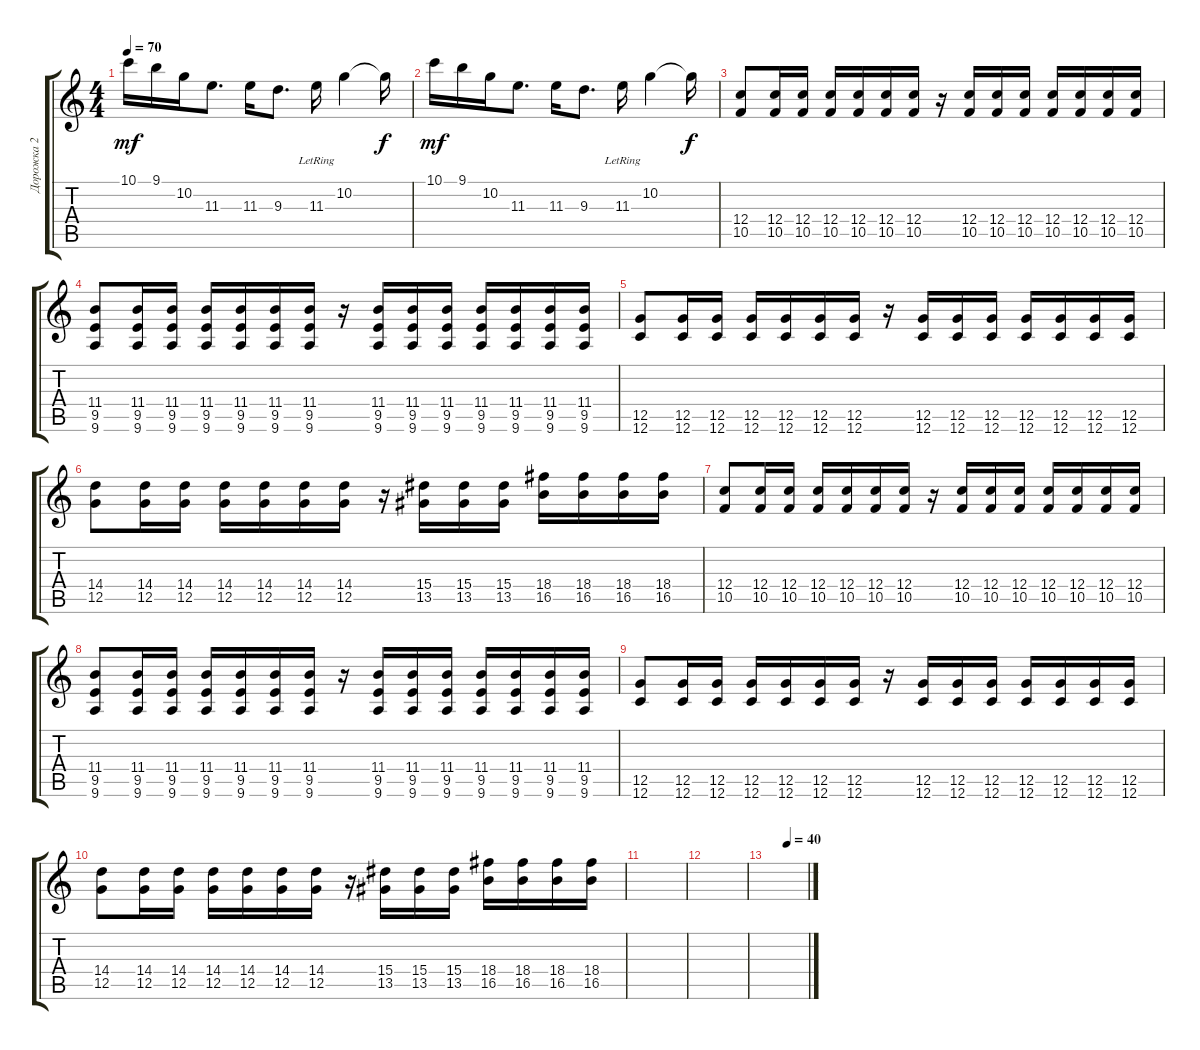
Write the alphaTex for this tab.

\track ("Дорожка 2" "Дорожка 2") {instrument distortionguitar}
\staff {score tabs}
\tuning (D4 A3 F3 C3 G2 C2) {hide}
\ts (4 4)
\tempo 70
\clef g2
\ks c
10.1.16{dy mf balance 8 instrument distortionguitar} 9.1.16 10.2.16 11.3.8{d} 11.3.16 9.3.8{d} 11.3{lr}.16 10.2{lr}.4 10.2{t}.16{dy f} |
10.1.16{dy mf balance 8 instrument distortionguitar} 9.1.16 10.2.16 11.3.8{d} 11.3.16 9.3.8{d} 11.3{lr}.16 10.2{lr}.4 10.2{t}.16{dy f} |
(12.4 10.5).8 (12.4 10.5).16 (12.4 10.5).16 (12.4 10.5).16 (12.4 10.5).16 (12.4 10.5).16 (12.4 10.5).16 r.16 (12.4 10.5).16 (12.4 10.5).16 (12.4 10.5).16 (12.4 10.5).16 (12.4 10.5).16 (12.4 10.5).16 (12.4 10.5).16 |
(11.4 9.5 9.6).8 (11.4 9.5 9.6).16 (11.4 9.5 9.6).16 (11.4 9.5 9.6).16 (11.4 9.5 9.6).16 (11.4 9.5 9.6).16 (11.4 9.5 9.6).16 r.16 (11.4 9.5 9.6).16 (11.4 9.5 9.6).16 (11.4 9.5 9.6).16 (11.4 9.5 9.6).16 (11.4 9.5 9.6).16 (11.4 9.5 9.6).16 (11.4 9.5 9.6).16 |
(12.5 12.6).8 (12.5 12.6).16 (12.5 12.6).16 (12.5 12.6).16 (12.5 12.6).16 (12.5 12.6).16 (12.5 12.6).16 r.16 (12.5 12.6).16 (12.5 12.6).16 (12.5 12.6).16 (12.5 12.6).16 (12.5 12.6).16 (12.5 12.6).16 (12.5 12.6).16 |
(14.4 12.5).8 (14.4 12.5).16 (14.4 12.5).16 (14.4 12.5).16 (14.4 12.5).16 (14.4 12.5).16 (14.4 12.5).16 r.16 (15.4 13.5).16 (15.4 13.5).16 (15.4 13.5).16 (18.4 16.5).16 (18.4 16.5).16 (18.4 16.5).16 (18.4 16.5).16 |
(12.4 10.5).8 (12.4 10.5).16 (12.4 10.5).16 (12.4 10.5).16 (12.4 10.5).16 (12.4 10.5).16 (12.4 10.5).16 r.16 (12.4 10.5).16 (12.4 10.5).16 (12.4 10.5).16 (12.4 10.5).16 (12.4 10.5).16 (12.4 10.5).16 (12.4 10.5).16 |
(11.4 9.5 9.6).8 (11.4 9.5 9.6).16 (11.4 9.5 9.6).16 (11.4 9.5 9.6).16 (11.4 9.5 9.6).16 (11.4 9.5 9.6).16 (11.4 9.5 9.6).16 r.16 (11.4 9.5 9.6).16 (11.4 9.5 9.6).16 (11.4 9.5 9.6).16 (11.4 9.5 9.6).16 (11.4 9.5 9.6).16 (11.4 9.5 9.6).16 (11.4 9.5 9.6).16 |
(12.5 12.6).8 (12.5 12.6).16 (12.5 12.6).16 (12.5 12.6).16 (12.5 12.6).16 (12.5 12.6).16 (12.5 12.6).16 r.16 (12.5 12.6).16 (12.5 12.6).16 (12.5 12.6).16 (12.5 12.6).16 (12.5 12.6).16 (12.5 12.6).16 (12.5 12.6).16 |
(14.4 12.5).8 (14.4 12.5).16 (14.4 12.5).16 (14.4 12.5).16 (14.4 12.5).16 (14.4 12.5).16 (14.4 12.5).16 r.16 (15.4 13.5).16 (15.4 13.5).16 (15.4 13.5).16 (18.4 16.5).16 (18.4 16.5).16 (18.4 16.5).16 (18.4 16.5).16 |
|
|
\tempo (40 0.5)
